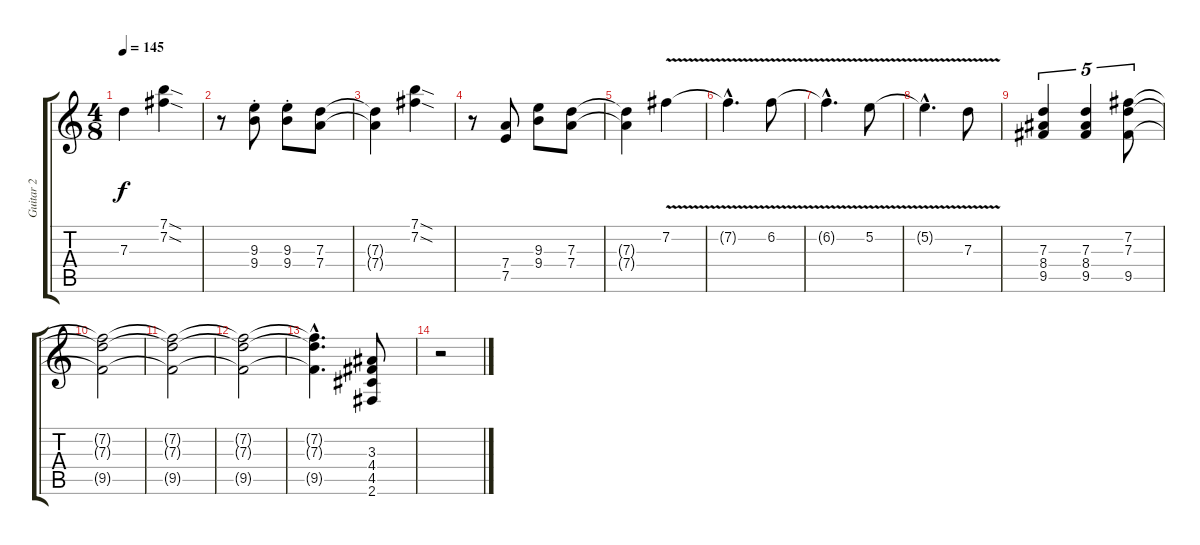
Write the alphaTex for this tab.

\track ("Guitar 2" "Guitar 2") {instrument overdrivenguitar}
\staff {score tabs}
\tuning (E4 B3 G3 D3 A2 E2) {hide}
\ts (4 8)
\tempo 145
\clef g2
\ks c
7.3{t}.4{dy f} (7.1{sod} 7.2{sod}).4 |
r.8 (9.3{st} 9.4{st}).8 (9.3{st} 9.4{st}).8 (7.3 7.4).8 |
(7.3{t} 7.4{t}).4 (7.1{sod} 7.2{sod}).4 |
r.8 (7.4 7.5).8 (9.3 9.4).8 (7.3 7.4).8 |
(7.3{t} 7.4{t}).4 7.2{v}.4 |
7.2{hac t}.4{d} 6.2{v}.8 |
6.2{hac t}.4{d} 5.2{v}.8 |
5.2{hac t}.4{d} 7.3{v}.8 |
(7.3 8.4 9.5).4{tu (5 4)} (7.3 8.4 9.5).4{tu (5 4)} (7.2 7.3 9.5).8{tu (5 4)} |
(7.2{t} 7.3{t} 9.5{t}).2 |
(7.2{t} 7.3{t} 9.5{t}).2 |
(7.2{t} 7.3{t} 9.5{t}).2 |
(7.2{hac t} 7.3{hac t} 9.5{hac t}).4{d} (3.3 4.4 4.5 2.6).8 |
r.2
